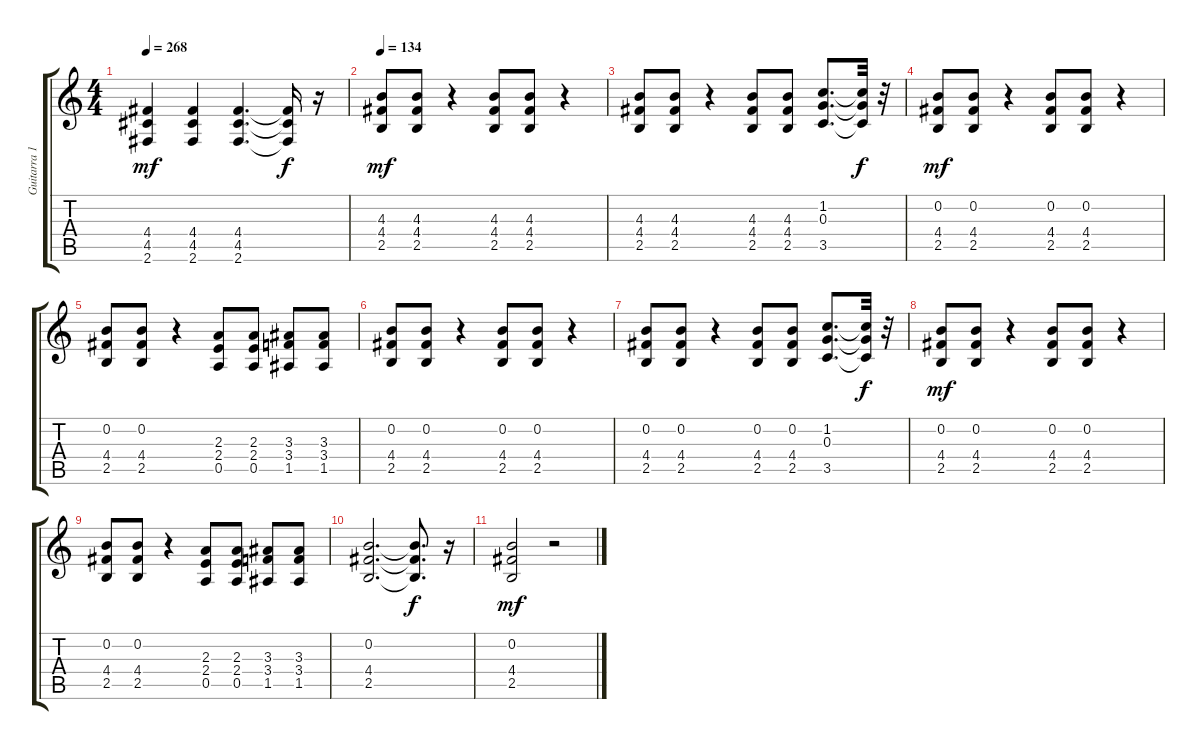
\track ("Guitarra 1" "Guitarra 1") {instrument distortionguitar}
\staff {score tabs}
\tuning (E4 B3 G3 D3 A2 E2) {hide}
\ts (4 4)
\tempo 268
\clef g2
\ks c
(4.4 4.5 2.6).4{dy mf} (4.4 4.5 2.6).4 (4.4 4.5 2.6).4{d} (4.4{t} 4.5{t} 2.6{t}).16{dy f} r.16 |
\tempo 134
(4.3 4.4 2.5).8{dy mf} (4.3 4.4 2.5).8 r.4 (4.3 4.4 2.5).8 (4.3 4.4 2.5).8 r.4 |
(4.3 4.4 2.5).8 (4.3 4.4 2.5).8 r.4 (4.3 4.4 2.5).8 (4.3 4.4 2.5).8 (1.2 0.3 3.5).8{d} (1.2{t} 0.3{t} 3.5{t}).32{dy f} r.32 |
(0.2 4.4 2.5).8{dy mf} (0.2 4.4 2.5).8 r.4 (0.2 4.4 2.5).8 (0.2 4.4 2.5).8 r.4 |
(0.2 4.4 2.5).8 (0.2 4.4 2.5).8 r.4 (2.3 2.4 0.5).8 (2.3 2.4 0.5).8 (3.3 3.4 1.5).8 (3.3 3.4 1.5).8 |
(0.2 4.4 2.5).8 (0.2 4.4 2.5).8 r.4 (0.2 4.4 2.5).8 (0.2 4.4 2.5).8 r.4 |
(0.2 4.4 2.5).8 (0.2 4.4 2.5).8 r.4 (0.2 4.4 2.5).8 (0.2 4.4 2.5).8 (1.2 0.3 3.5).8{d} (1.2{t} 0.3{t} 3.5{t}).32{dy f} r.32 |
(0.2 4.4 2.5).8{dy mf} (0.2 4.4 2.5).8 r.4 (0.2 4.4 2.5).8 (0.2 4.4 2.5).8 r.4 |
(0.2 4.4 2.5).8 (0.2 4.4 2.5).8 r.4 (2.3 2.4 0.5).8 (2.3 2.4 0.5).8 (3.3 3.4 1.5).8 (3.3 3.4 1.5).8 |
(0.2 4.4 2.5).2{d} (0.2{t} 4.4{t} 2.5{t}).8{d dy f} r.16 |
(0.2 4.4 2.5).2{dy mf} r.2
